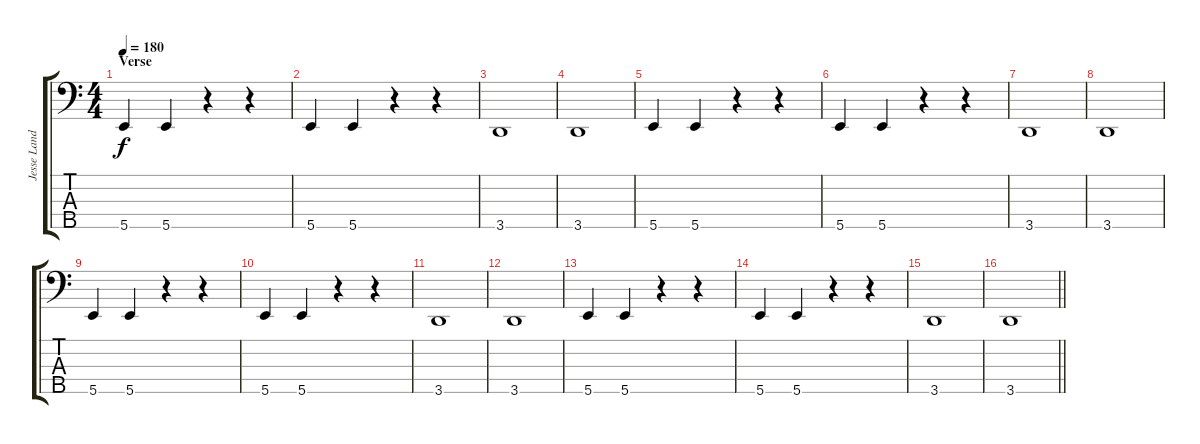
\track ("Jesse Landry (Bass)" "Jesse Land") {instrument electricbassfinger}
\staff {score tabs}
\tuning (G2 D2 A1 E1 B0) {hide}
\ts (4 4)
\section ("" "Verse")
\tempo 180
\clef f4
\ks c
5.5.4{dy f} 5.5.4 r.4 r.4 |
5.5.4 5.5.4 r.4 r.4 |
3.5.1 |
3.5.1 |
5.5.4 5.5.4 r.4 r.4 |
5.5.4 5.5.4 r.4 r.4 |
3.5.1 |
3.5.1 |
5.5.4 5.5.4 r.4 r.4 |
5.5.4 5.5.4 r.4 r.4 |
3.5.1 |
3.5.1 |
5.5.4 5.5.4 r.4 r.4 |
5.5.4 5.5.4 r.4 r.4 |
3.5.1 |
\barLineRight lightlight
3.5.1
